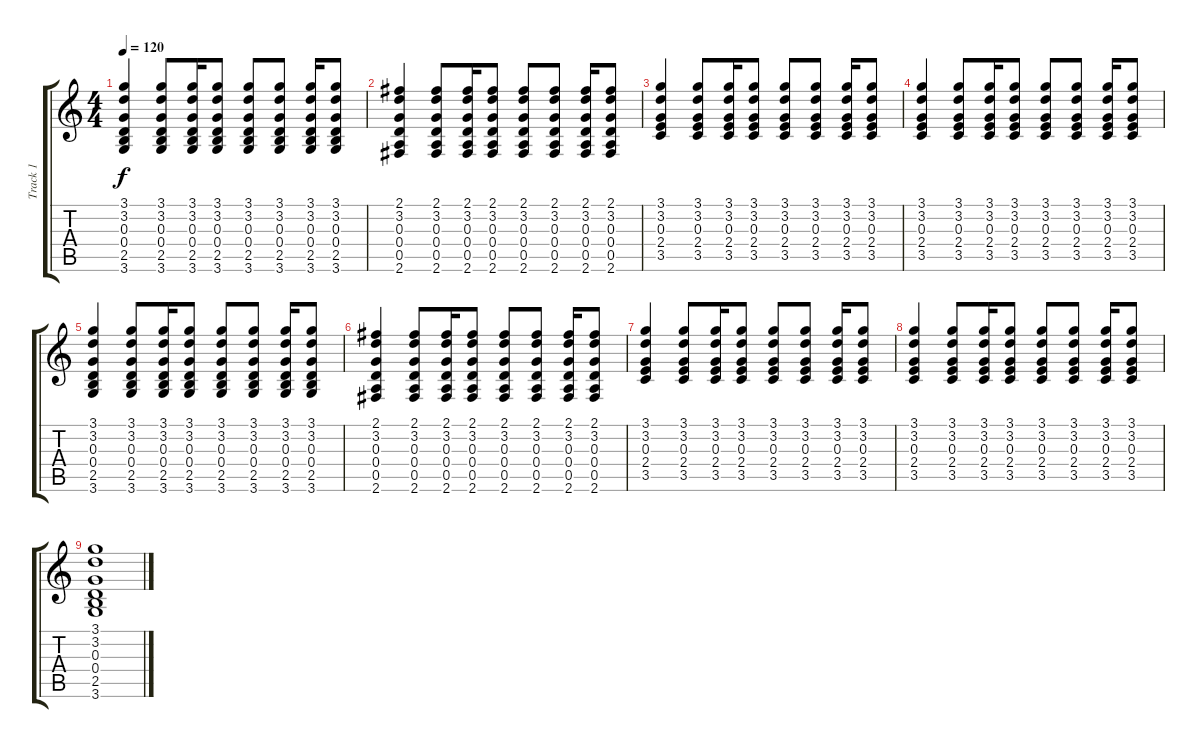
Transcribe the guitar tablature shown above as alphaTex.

\track ("Track 1" "Track 1") {instrument acousticguitarsteel}
\staff {score tabs}
\tuning (E4 B3 G3 D3 A2 E2) {hide}
\ts (4 4)
\tempo 120
\clef g2
\ks c
(3.1 3.2 0.3 0.4 2.5 3.6).4{dy f volume 10 instrument acousticguitarsteel} (3.1 3.2 0.3 0.4 2.5 3.6).8 (3.1 3.2 0.3 0.4 2.5 3.6).16 (3.1 3.2 0.3 0.4 2.5 3.6).8 (3.1 3.2 0.3 0.4 2.5 3.6).8 (3.1 3.2 0.3 0.4 2.5 3.6).8 (3.1 3.2 0.3 0.4 2.5 3.6).16 (3.1 3.2 0.3 0.4 2.5 3.6).8 |
(2.1 3.2 0.3 0.4 0.5 2.6).4 (2.1 3.2 0.3 0.4 0.5 2.6).8 (2.1 3.2 0.3 0.4 0.5 2.6).16 (2.1 3.2 0.3 0.4 0.5 2.6).8 (2.1 3.2 0.3 0.4 0.5 2.6).8 (2.1 3.2 0.3 0.4 0.5 2.6).8 (2.1 3.2 0.3 0.4 0.5 2.6).16 (2.1 3.2 0.3 0.4 0.5 2.6).8 |
(3.1 3.2 0.3 2.4 3.5).4 (3.1 3.2 0.3 2.4 3.5).8 (3.1 3.2 0.3 2.4 3.5).16 (3.1 3.2 0.3 2.4 3.5).8 (3.1 3.2 0.3 2.4 3.5).8 (3.1 3.2 0.3 2.4 3.5).8 (3.1 3.2 0.3 2.4 3.5).16 (3.1 3.2 0.3 2.4 3.5).8 |
(3.1 3.2 0.3 2.4 3.5).4 (3.1 3.2 0.3 2.4 3.5).8 (3.1 3.2 0.3 2.4 3.5).16 (3.1 3.2 0.3 2.4 3.5).8 (3.1 3.2 0.3 2.4 3.5).8 (3.1 3.2 0.3 2.4 3.5).8 (3.1 3.2 0.3 2.4 3.5).16 (3.1 3.2 0.3 2.4 3.5).8 |
(3.1 3.2 0.3 0.4 2.5 3.6).4{volume 13 instrument distortionguitar} (3.1 3.2 0.3 0.4 2.5 3.6).8 (3.1 3.2 0.3 0.4 2.5 3.6).16 (3.1 3.2 0.3 0.4 2.5 3.6).8 (3.1 3.2 0.3 0.4 2.5 3.6).8 (3.1 3.2 0.3 0.4 2.5 3.6).8 (3.1 3.2 0.3 0.4 2.5 3.6).16 (3.1 3.2 0.3 0.4 2.5 3.6).8 |
(2.1 3.2 0.3 0.4 0.5 2.6).4 (2.1 3.2 0.3 0.4 0.5 2.6).8 (2.1 3.2 0.3 0.4 0.5 2.6).16 (2.1 3.2 0.3 0.4 0.5 2.6).8 (2.1 3.2 0.3 0.4 0.5 2.6).8 (2.1 3.2 0.3 0.4 0.5 2.6).8 (2.1 3.2 0.3 0.4 0.5 2.6).16 (2.1 3.2 0.3 0.4 0.5 2.6).8 |
(3.1 3.2 0.3 2.4 3.5).4 (3.1 3.2 0.3 2.4 3.5).8 (3.1 3.2 0.3 2.4 3.5).16 (3.1 3.2 0.3 2.4 3.5).8 (3.1 3.2 0.3 2.4 3.5).8 (3.1 3.2 0.3 2.4 3.5).8 (3.1 3.2 0.3 2.4 3.5).16 (3.1 3.2 0.3 2.4 3.5).8 |
(3.1 3.2 0.3 2.4 3.5).4 (3.1 3.2 0.3 2.4 3.5).8 (3.1 3.2 0.3 2.4 3.5).16 (3.1 3.2 0.3 2.4 3.5).8 (3.1 3.2 0.3 2.4 3.5).8 (3.1 3.2 0.3 2.4 3.5).8 (3.1 3.2 0.3 2.4 3.5).16 (3.1 3.2 0.3 2.4 3.5).8 |
(3.1 3.2 0.3 0.4 2.5 3.6).1{instrument acousticguitarsteel}
